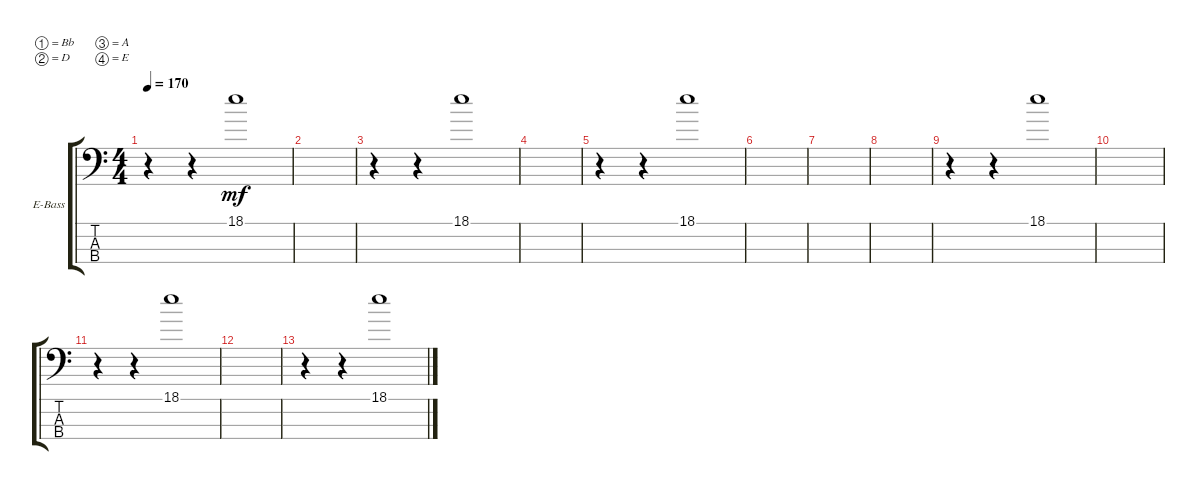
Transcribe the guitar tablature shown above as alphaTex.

\defaultSystemsLayout 4
\bracketExtendMode groupsimilarinstruments
\firstSystemTrackNameOrientation horizontal
\otherSystemsTrackNameOrientation horizontal
\track ("Electric Bass" "E-Bass") {instrument electricbassfinger}
\staff {score tabs}
\tuning (Bb2 D2 A1 E1)
\ts (4 4)
\tempo 170
\clef f4
\ks c
r.4{dy mf} r.4 18.1.1 |
|
r.4 r.4 18.1.1 |
|
r.4 r.4 18.1.1 |
|
|
|
\scale
0.333333 r.4 r.4 18.1.1 |
\scale
0.333333 |
\scale
0.333333 r.4 r.4 18.1.1 |
\scale
0.333333 |
\scale
0.333333 r.4 r.4 18.1.1
